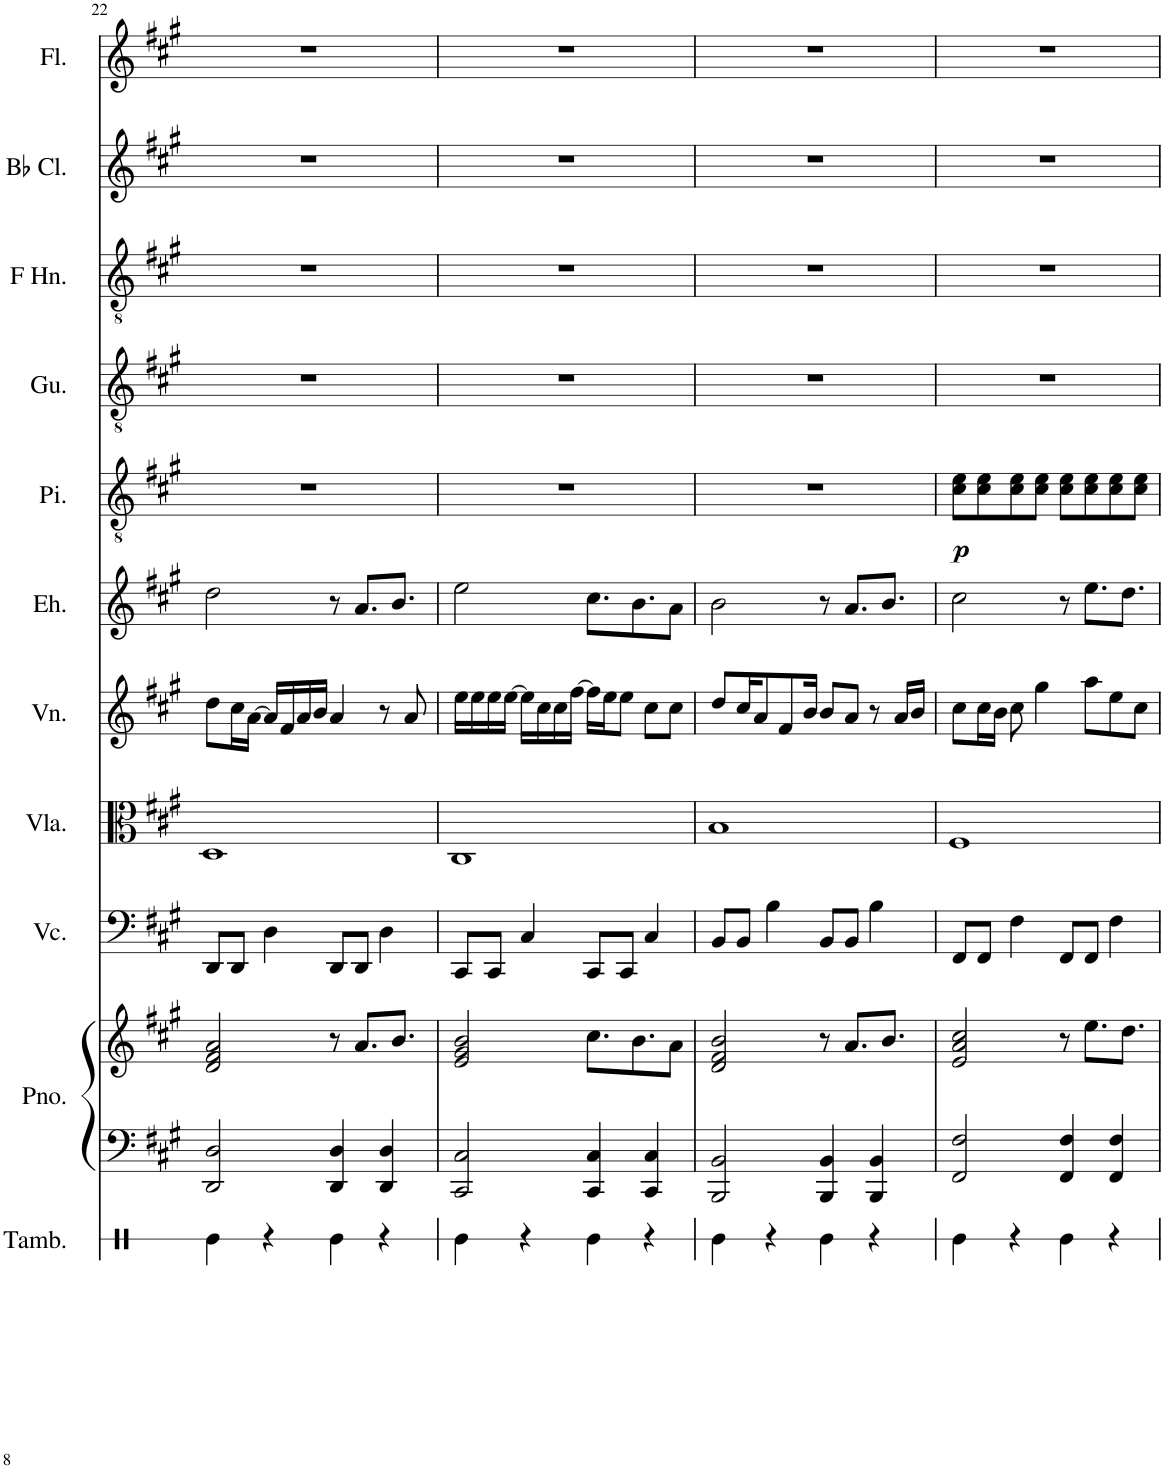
**kern	**kern	**kern	**kern	**kern	**kern	**kern	**kern	**dynam	**kern	**kern	**kern	**kern
*part11	*part10	*part10	*part9	*part8	*part7	*part6	*part5	*part5	*part4	*part3	*part2	*part1
*staff12	*staff11	*staff10	*staff9	*staff8	*staff7	*staff6	*staff5	*staff5	*staff4	*staff3	*staff2	*staff1
*I"Tambourine	*I"Piano	*	*I"Violoncello	*I"Viola	*I"Violin	*I"Erhu	*I"Pipa	*	*I"Guzheng	*I"Horn in F	*I"Bb Clarinet	*I"Flute
*I'Tamb.	*I'Pno.	*	*I'Vc.	*I'Vla.	*I'Vn.	*I'Eh.	*I'Pi.	*	*I'Gu.	*	*I'Bb Cl.	*I'Fl.
!!LO:PB:g=z
*clefX	*clefF4	*clefG2	*clefF4	*clefC3	*clefG2	*clefG2	*clefGv2	*	*clefGv2	*clefGv2	*clefG2	*clefG2
*	*	*	*	*	*	*	*	*	*	*ITrd4c7	*ITrd1c2	*
*k[]	*k[f#c#g#]	*k[f#c#g#]	*k[f#c#g#]	*k[f#c#g#]	*k[f#c#g#]	*k[f#c#g#]	*k[f#c#g#]	*	*k[f#c#g#]	*k[f#c#g#]	*k[f#c#g#]	*k[f#c#g#]
*M4/4	*M4/4	*M4/4	*M4/4	*M4/4	*M4/4	*M4/4	*M4/4	*	*M4/4	*M4/4	*M4/4	*M4/4
=22	=22	=22	=22	=22	=22	=22	=22	=22	=22	=22	=22	=22
4Re\	2DD/ 2D/	2d/ 2f#/ 2a/	8DD/L	1D	8dd\L	2dd\	1r	.	1r	1r	1r	1r
.	.	.	8DD/J	.	16cc#\L	.	.	.	.	.	.	.
.	.	.	.	.	[16a\JJ	.	.	.	.	.	.	.
4r	.	.	4D\	.	16a/LL]	.	.	.	.	.	.	.
.	.	.	.	.	16f#/	.	.	.	.	.	.	.
.	.	.	.	.	16a/	.	.	.	.	.	.	.
.	.	.	.	.	16b/JJ	.	.	.	.	.	.	.
4Re\	4DD/ 4D/	8r	8DD/L	.	4a/	8r	.	.	.	.	.	.
.	.	8.a/L	8DD/J	.	.	8.a/L	.	.	.	.	.	.
4r	4DD/ 4D/	.	4D\	.	8r	.	.	.	.	.	.	.
.	.	8.b/J	.	.	.	8.b/J	.	.	.	.	.	.
.	.	.	.	.	8a/	.	.	.	.	.	.	.
=23	=23	=23	=23	=23	=23	=23	=23	=23	=23	=23	=23	=23
4Re\	2CC#/ 2C#/	2e/ 2g#/ 2b/	8CC#/L	1C#	16ee\LL	2ee\	1r	.	1r	1r	1r	1r
.	.	.	.	.	16ee\	.	.	.	.	.	.	.
.	.	.	8CC#/J	.	16ee\	.	.	.	.	.	.	.
.	.	.	.	.	[16ee\JJ	.	.	.	.	.	.	.
4r	.	.	4C#/	.	16ee\LL]	.	.	.	.	.	.	.
.	.	.	.	.	16cc#\	.	.	.	.	.	.	.
.	.	.	.	.	16cc#\	.	.	.	.	.	.	.
.	.	.	.	.	[16ff#\JJ	.	.	.	.	.	.	.
4Re\	4CC#/ 4C#/	8.cc#\L	8CC#/L	.	16ff#\LL]	8.cc#\L	.	.	.	.	.	.
.	.	.	.	.	16ee\J	.	.	.	.	.	.	.
.	.	.	8CC#/J	.	8ee\J	.	.	.	.	.	.	.
.	.	8.b\	.	.	.	8.b\	.	.	.	.	.	.
4r	4CC#/ 4C#/	.	4C#/	.	8cc#\L	.	.	.	.	.	.	.
.	.	8a\J	.	.	8cc#\J	8a\J	.	.	.	.	.	.
=24	=24	=24	=24	=24	=24	=24	=24	=24	=24	=24	=24	=24
4Re\	2BBB/ 2BB/	2d/ 2f#/ 2b/	8BB/L	1B	8dd/L	2b\	1r	.	1r	1r	1r	1r
.	.	.	8BB/J	.	16cc#/K	.	.	.	.	.	.	.
.	.	.	.	.	8a/	.	.	.	.	.	.	.
4r	.	.	4B\	.	.	.	.	.	.	.	.	.
.	.	.	.	.	8f#/	.	.	.	.	.	.	.
.	.	.	.	.	16b/Jk	.	.	.	.	.	.	.
4Re\	4BBB/ 4BB/	8r	8BB/L	.	8b/L	8r	.	.	.	.	.	.
.	.	8.a/L	8BB/J	.	8a/J	8.a/L	.	.	.	.	.	.
4r	4BBB/ 4BB/	.	4B\	.	8r	.	.	.	.	.	.	.
.	.	8.b/J	.	.	.	8.b/J	.	.	.	.	.	.
.	.	.	.	.	16a/LL	.	.	.	.	.	.	.
.	.	.	.	.	16b/JJ	.	.	.	.	.	.	.
=25	=25	=25	=25	=25	=25	=25	=25	=25	=25	=25	=25	=25
!	!	!	!	!	!	!	!	!LO:DY:b	!	!	!	!
4Re\	2FF#/ 2F#/	2e/ 2a/ 2cc#/	8FF#/L	1F#	8cc#\L	2cc#\	8c#\ 8e\L	p	1r	1r	1r	1r
.	.	.	8FF#/J	.	16cc#\L	.	8c#\ 8e\	.	.	.	.	.
.	.	.	.	.	16b\JJ	.	.	.	.	.	.	.
4r	.	.	4F#\	.	8cc#\	.	8c#\ 8e\	.	.	.	.	.
.	.	.	.	.	4gg#\	.	8c#\ 8e\J	.	.	.	.	.
4Re\	4FF#/ 4F#/	8r	8FF#/L	.	.	8r	8c#\ 8e\L	.	.	.	.	.
.	.	8.ee\L	8FF#/J	.	8aa\L	8.ee\L	8c#\ 8e\	.	.	.	.	.
4r	4FF#/ 4F#/	.	4F#\	.	8ee\	.	8c#\ 8e\	.	.	.	.	.
.	.	8.dd\J	.	.	.	8.dd\J	.	.	.	.	.	.
.	.	.	.	.	8cc#\J	.	8c#\ 8e\J	.	.	.	.	.
=	=	=	=	=	=	=	=	=	=	=	=	=
*-	*-	*-	*-	*-	*-	*-	*-	*-	*-	*-	*-	*-
